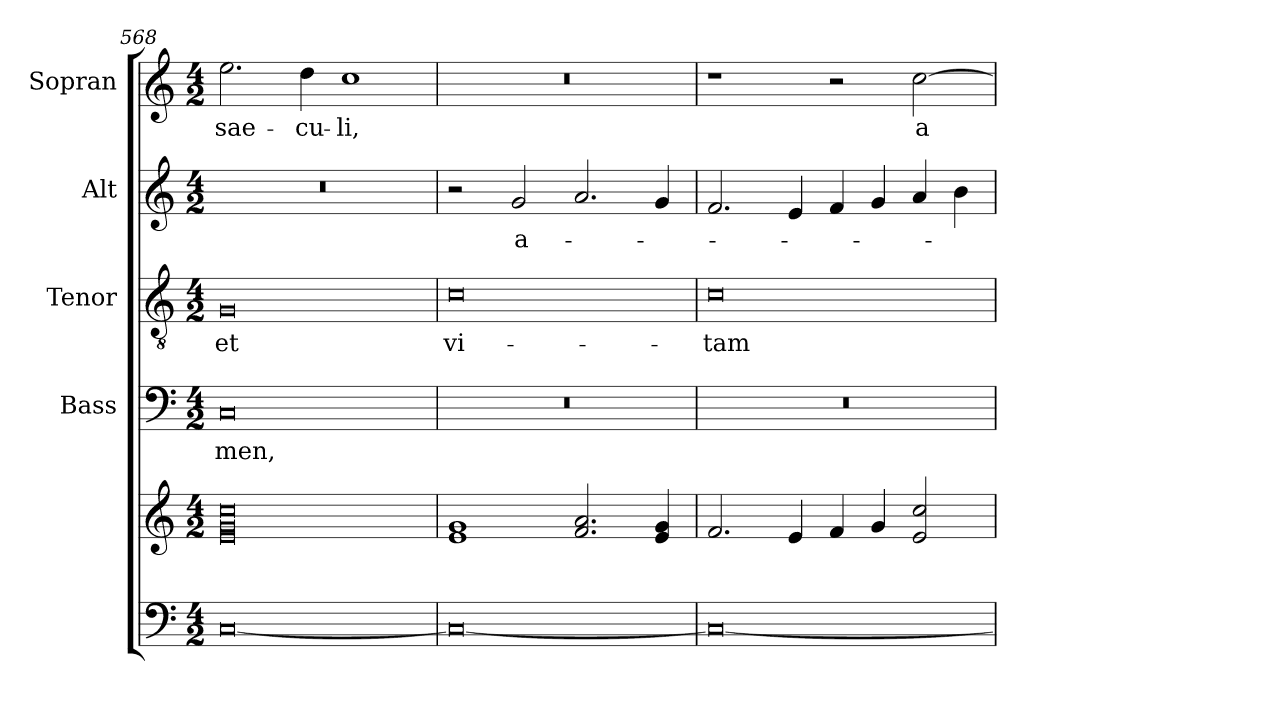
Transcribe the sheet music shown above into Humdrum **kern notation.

**kern	**kern	**kern	**text	**kern	**text	**kern	**text	**kern	**text
*part5	*part5	*part4	*part4	*part3	*part3	*part2	*part2	*part1	*part1
*staff6	*staff5	*staff4	*staff4	*staff3	*staff3	*staff2	*staff2	*staff1	*staff1
*	*	*I"Bass	*	*I"Tenor	*	*I"Alt	*	*I"Sopran	*
*	*	*I'B.	*	*I'T.	*	*I'A.	*	*I'S.	*
*clefF4	*clefG2	*clefF4	*	*clefGv2	*	*clefG2	*	*clefG2	*
*k[]	*k[]	*k[]	*	*k[]	*	*k[]	*	*k[]	*
*C:	*C:	*C:	*	*C:	*	*C:	*	*C:	*
*M4/2	*M4/2	*M4/2	*	*M4/2	*	*M4/2	*	*M4/2	*
=568	=568	=568	=568	=568	=568	=568	=568	=568	=568
!	!	!	!LO:LY:b	!	!LO:LY:b	!	!	!	!LO:LY:b
[0C	0e 0g 0cc	0C	-men,	0G	et	0r	.	2.ee\	sae-
!	!	!	!	!	!	!	!	!	!LO:LY:b
.	.	.	.	.	.	.	.	4dd\	-cu-
!	!	!	!	!	!	!	!	!	!LO:LY:b
.	.	.	.	.	.	.	.	1cc	-li,
!!LO:LB:g=z
=569	=569	=569	=569	=569	=569	=569	=569	=569	=569
!	!	!	!	!	!LO:LY:b	!	!	!	!
0C_	1e 1g	0r	.	0c	vi-	2r	.	0r	.
!	!	!	!	!	!	!	!LO:LY:b	!	!
.	.	.	.	.	.	2g/	a-	.	.
.	2.f/ 2.a/	.	.	.	.	2.a/	.	.	.
.	4e/ 4g/	.	.	.	.	4g/	.	.	.
=570	=570	=570	=570	=570	=570	=570	=570	=570	=570
!	!	!	!	!	!LO:LY:b	!	!	!	!
0C_	2.f/	0r	.	0c	-tam	2.f/	.	1r	.
.	4e/	.	.	.	.	4e/	.	.	.
.	4f/	.	.	.	.	4f/	.	2r	.
.	4g/	.	.	.	.	4g/	.	.	.
!	!	!	!	!	!	!	!	!	!LO:LY:b
.	2e/ 2cc/	.	.	.	.	4a/	.	[2cc\	a-
.	.	.	.	.	.	4b\	.	.	.
=	=	=	=	=	=	=	=	=	=
*-	*-	*-	*-	*-	*-	*-	*-	*-	*-
